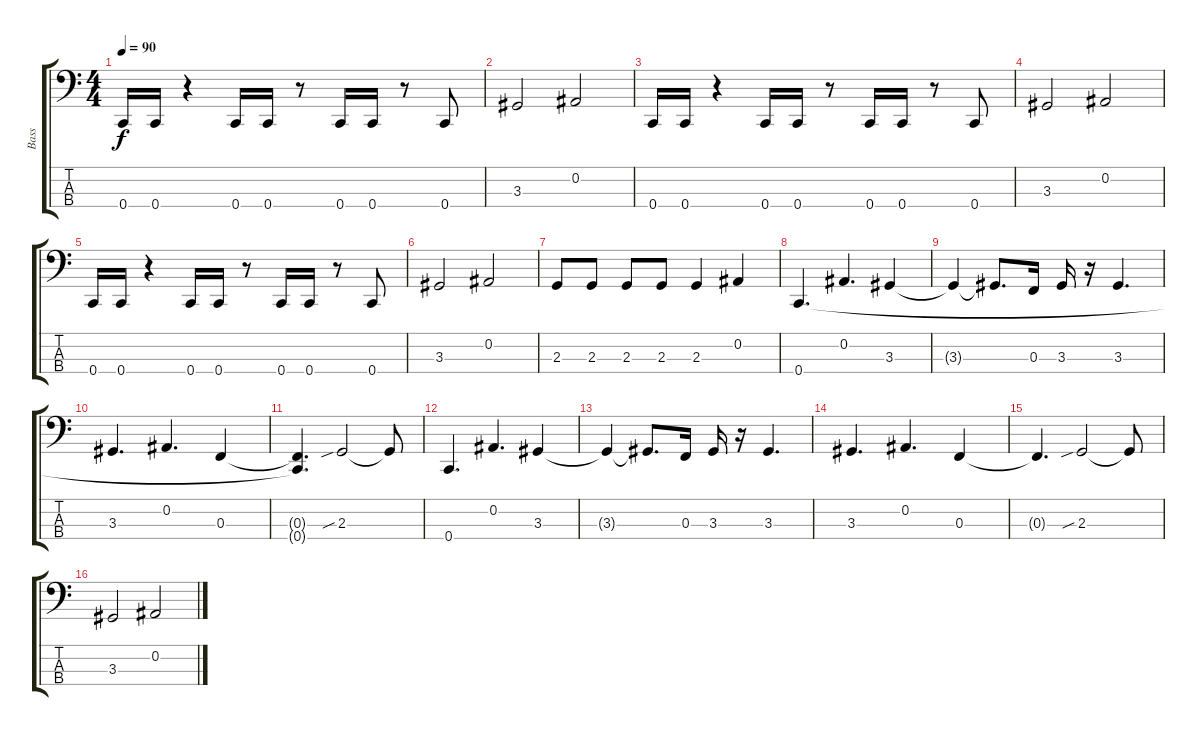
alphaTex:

\track ("Bass" "Bass") {instrument electricbasspick}
\staff {score tabs}
\tuning (Eb2 Bb1 F1 C1) {hide}
\ts (4 4)
\tempo 90
\clef f4
\ks c
0.4.16{dy f} 0.4.16 r.4 0.4.16 0.4.16 r.8 0.4.16 0.4.16 r.8 0.4.8 |
3.3.2 0.2.2 |
0.4.16 0.4.16 r.4 0.4.16 0.4.16 r.8 0.4.16 0.4.16 r.8 0.4.8 |
3.3.2 0.2.2 |
0.4.16 0.4.16 r.4 0.4.16 0.4.16 r.8 0.4.16 0.4.16 r.8 0.4.8 |
3.3.2 0.2.2 |
2.3.8 2.3.8 2.3.8 2.3.8 2.3.4 0.2.4 |
0.4.4{d} 0.2.4{d} 3.3.4 |
3.3{t}.4 3.3{t}.8{d} 0.3.16 3.3.16 r.16 3.3.4{d} |
3.3.4{d} 0.2.4{d} 0.3.4 |
(0.3{t} 0.4{t}).4{d} 2.3{sib}.2 2.3{t}.8 |
0.4.4{d} 0.2.4{d} 3.3.4 |
3.3{t}.4 3.3{t}.8{d} 0.3.16 3.3.16 r.16 3.3.4{d} |
3.3.4{d} 0.2.4{d} 0.3.4 |
0.3{t}.4{d} 2.3{sib}.2 2.3{t}.8 |
3.3.2 0.2.2
